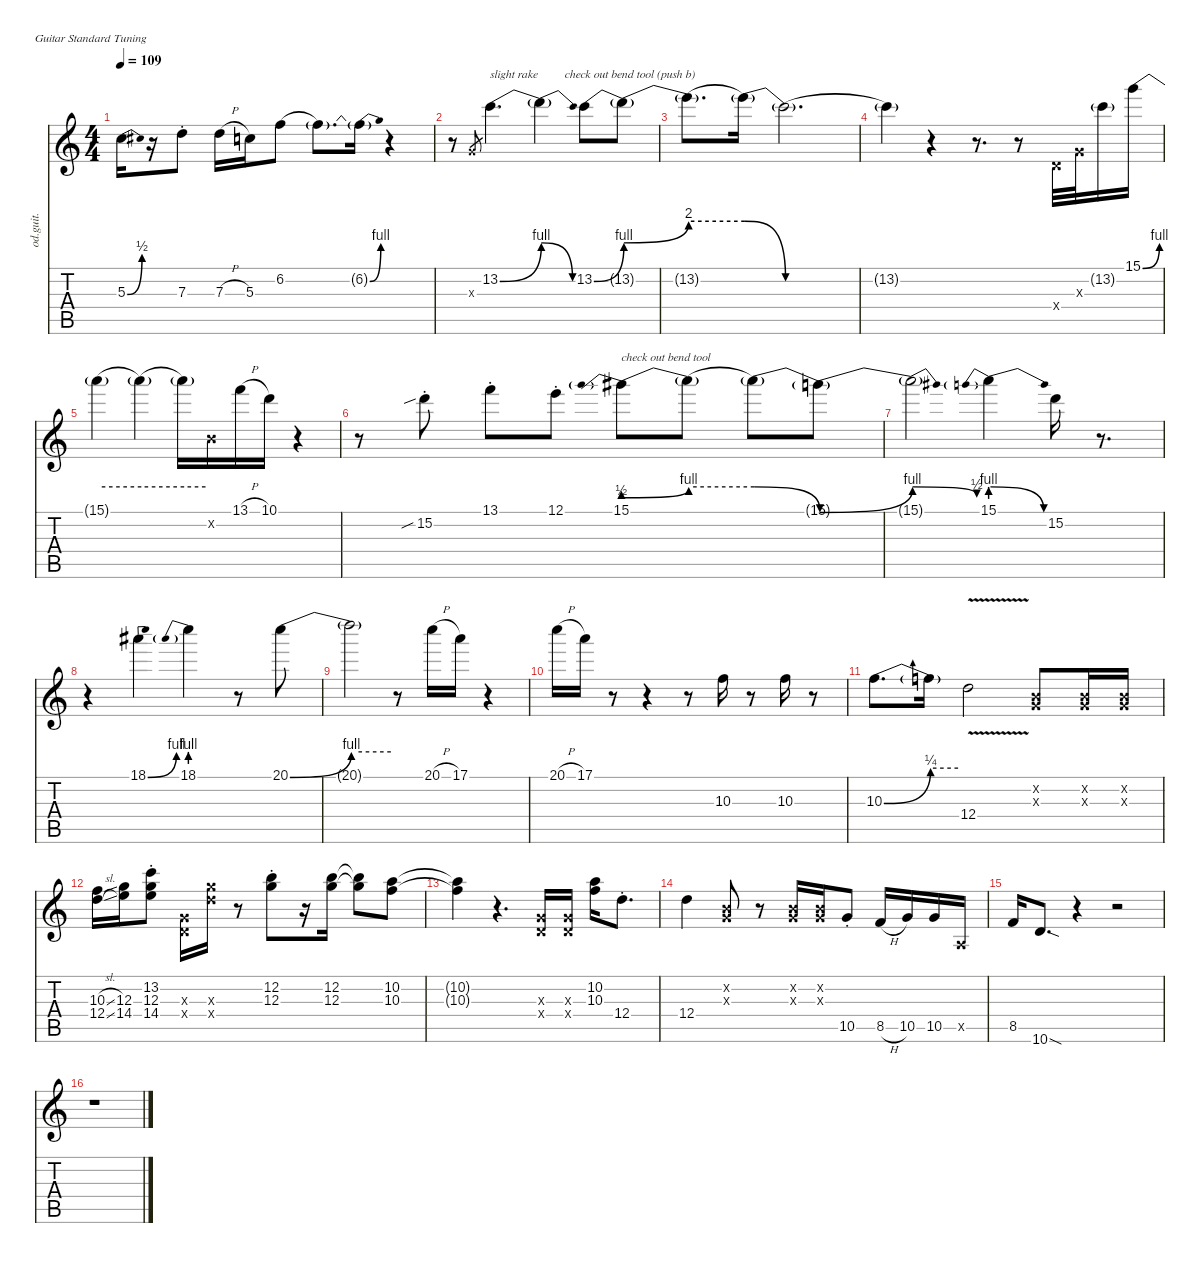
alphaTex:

\defaultSystemsLayout 4
\hideDynamics
\bracketExtendMode nobrackets
\otherSystemsTrackNameOrientation horizontal
\track ("Guit IV" "od.guit.") {instrument overdrivenguitar}
\staff {score tabs}
\tuning (E4 B3 G3 D3 A2 E2)
\ts (4 4)
\tempo 109
\clef g2
\ks c
5.3{be (bend 0 0 30 2)}.16{dy f beam Down} r.16{beam Down} 7.3{st}.8{beam Down} 7.3{h}.16{beam Down} 5.3.16{beam Down} 6.2{be (hold 0 0 60 0)}.8{beam Down} 6.2{t}.8{d beam Down} 6.2{be (bend 0 0 60 4) t}.16{beam Down} r.4{beam Down} |
r.8{beam Down} 0.3{x}.8{gr dy mf beam Up} 13.2{be (bend 0 0 60 4)}.4{d txt "slight rake         check out bend tool (push b)" dy f beam Down} 13.2{be (release 0 4 60 0) t}.4{beam Down} 13.2{be (bend 0 0 60 4)}.8{beam Down} 13.2{be (bend 0 4 60 8) t}.8{beam Down} |
13.2{be (hold 0 8 60 8) t}.8{d beam Down} 13.2{be (release 0 8 60 0) t}.16{beam Down} 13.2{be (hold 0 0 60 0) t}.2{d beam Down} |
13.2{be (hold 0 0 60 0) t}.4{beam Down} r.4{beam Down} r.8{d beam Down} r.8{beam Down} 0.4{x}.32{beam Down} 0.3{x}.32{beam Down} 13.2{g}.16{beam Down} 15.1{be (bend 0 0 60 4)}.16{beam Down} |
15.1{be (hold 0 4 60 4) t}.4{beam Down} 15.1{be (hold 0 4 60 4) t}.4{beam Down} 15.1{be (hold 0 4 60 4) t}.16{beam Down} 0.2{x}.16{beam Down} 13.1{h}.16{beam Down} 10.1.16{beam Down} r.4{beam Down} |
r.8{beam Down} 15.2{sib st}.8{beam Down} 13.1{st}.8{beam Down} 12.1{st}.8{beam Down} 15.1{be (prebendbend 0 2 60 4)}.8{txt "check out bend tool" beam Down} 15.1{be (hold 0 4 60 4) t}.8{beam Down} 15.1{be (release 0 4 60 0) t}.8{beam Down} 15.1{be (bend 0 0 60 4) t}.8{beam Down} |
15.1{be (release 0 4 60 2) t}.2{beam Down} 15.1{be (prebendrelease 0 4 39.999998399999996 0)}.4{beam Down} 15.2.16{beam Down} r.8{d beam Down} |
r.4{beam Down} 18.1{be (bend 0 0 30 4) acc #}.4{beam Down} 18.1{be (prebend 0 4 60 4)}.4{beam Down} r.8{beam Down} 20.1{be (bend 0 0 60 4)}.8{beam Down} |
20.1{be (hold 0 4 60 4) t}.2{beam Down} r.8{beam Down} 20.1{h}.16{beam Down} 17.1.16{beam Down} r.4{beam Down} |
20.1{h}.16{beam Down} 17.1.16{beam Down} r.8{beam Down} r.4{beam Down} r.8{beam Down} 10.3.16{beam Down} r.8{beam Down} 10.3.16{beam Down} r.8{beam Down} |
10.3{be (bend 0 0 60 1)}.8{d beam Down} 10.3{be (hold 0 1 60 1) t}.16{beam Down} 12.4{v}.2{beam Down} (0.2{x} 0.3{x}).8{beam Up} (0.2{x} 0.3{x}).16{beam Up} (0.2{x} 0.3{x}).16{beam Up} |
(10.3{sl} 12.4{sl}).16{beam Down} (12.3 14.4).16{beam Down} (13.2{st} 12.3{st} 14.4{st}).8{beam Down} (0.3{x} 0.4{x}).16{beam Down} (12.3{x} 12.4{x}).16{beam Down} r.8{beam Down} (12.2{st} 12.3{st}).8{beam Down} r.16{beam Down} (12.2 12.3).16{beam Down} (12.2{t} 12.3{t}).8{beam Down} (10.2 10.3).8{beam Down} |
(10.2{t} 10.3{t}).4{beam Down} r.4{d beam Down} (0.3{x} 0.4{x}).16{beam Up} (0.3{x} 0.4{x}).16{beam Up} (10.2 10.3).16{beam Down} 12.4{st}.8{d beam Down} |
12.4.4{beam Down} (0.2{x} 0.3{x}).8{beam Up} r.8{beam Up} (0.2{x} 0.3{x}).16{beam Up} (0.2{x} 0.3{x}).16{beam Up} 10.5{st}.8{beam Up} 8.5{h}.16{beam Up} 10.5.16{beam Up} 10.5.16{beam Up} 0.5{x}.16{beam Up} |
8.5.16{beam Up} 10.6{sod}.8{d beam Up} r.4{beam Up} r.2{beam Up} |
r.1{beam Down}
